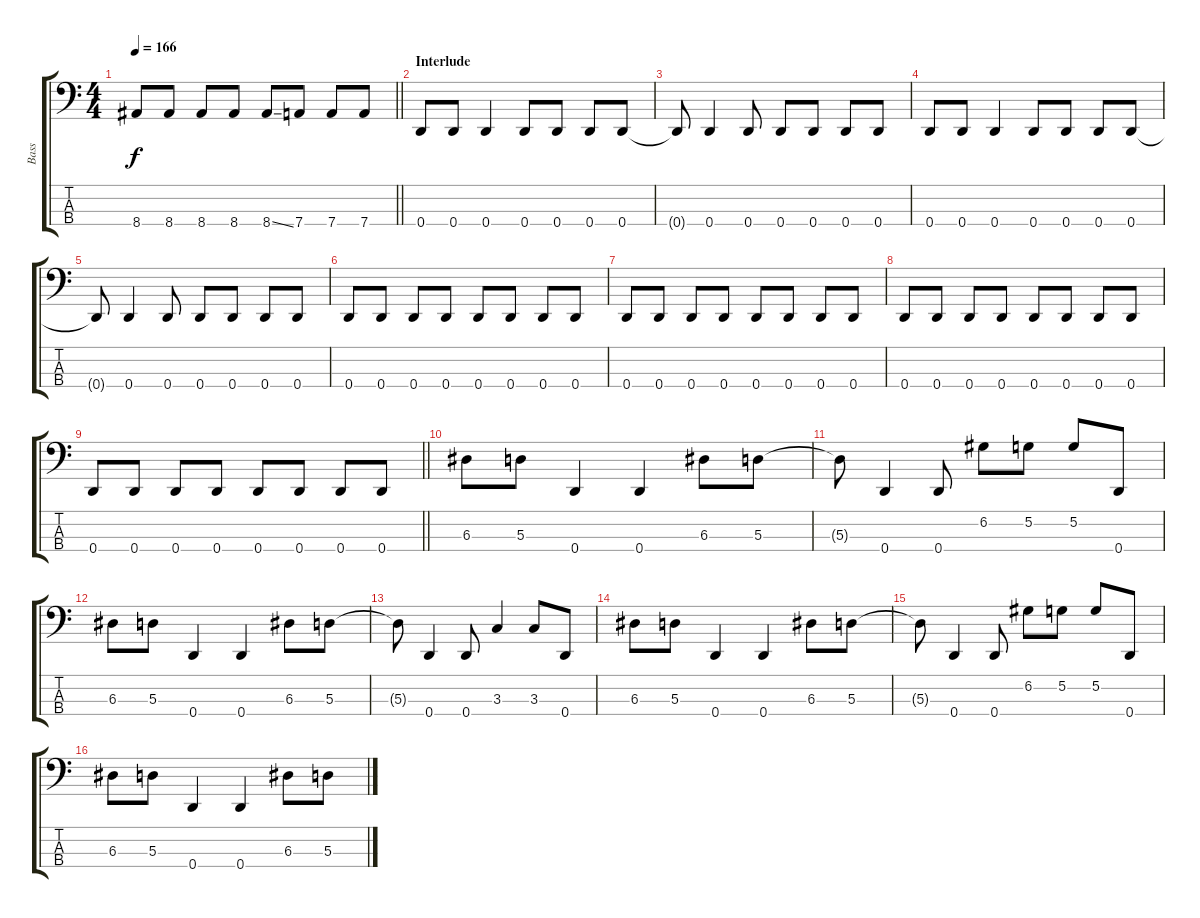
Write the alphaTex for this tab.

\track ("Bass" "Bass") {instrument electricbassfinger}
\staff {score tabs}
\tuning (G2 D2 A1 D1) {hide}
\ts (4 4)
\tempo 166
\clef f4
\barLineRight lightlight
\ks c
8.4{t}.8{dy f} 8.4.8 8.4.8 8.4.8 8.4{ss}.8 7.4.8 7.4.8 7.4.8 |
\section ("" "Interlude")
0.4.8 0.4.8 0.4.4 0.4.8 0.4.8 0.4.8 0.4.8 |
0.4{t}.8 0.4.4 0.4.8 0.4.8 0.4.8 0.4.8 0.4.8 |
0.4.8 0.4.8 0.4.4 0.4.8 0.4.8 0.4.8 0.4.8 |
0.4{t}.8 0.4.4 0.4.8 0.4.8 0.4.8 0.4.8 0.4.8 |
0.4.8 0.4.8 0.4.8 0.4.8 0.4.8 0.4.8 0.4.8 0.4.8 |
0.4.8 0.4.8 0.4.8 0.4.8 0.4.8 0.4.8 0.4.8 0.4.8 |
0.4.8 0.4.8 0.4.8 0.4.8 0.4.8 0.4.8 0.4.8 0.4.8 |
\barLineRight lightlight
0.4.8 0.4.8 0.4.8 0.4.8 0.4.8 0.4.8 0.4.8 0.4.8 |
6.3.8 5.3.8 0.4.4 0.4.4 6.3.8 5.3.8 |
5.3{t}.8 0.4.4 0.4.8 6.2.8 5.2.8 5.2.8 0.4.8 |
6.3.8 5.3.8 0.4.4 0.4.4 6.3.8 5.3.8 |
5.3{t}.8 0.4.4 0.4.8 3.3.4 3.3.8 0.4.8 |
6.3.8 5.3.8 0.4.4 0.4.4 6.3.8 5.3.8 |
5.3{t}.8 0.4.4 0.4.8 6.2.8 5.2.8 5.2.8 0.4.8 |
6.3.8 5.3.8 0.4.4 0.4.4 6.3.8 5.3.8
